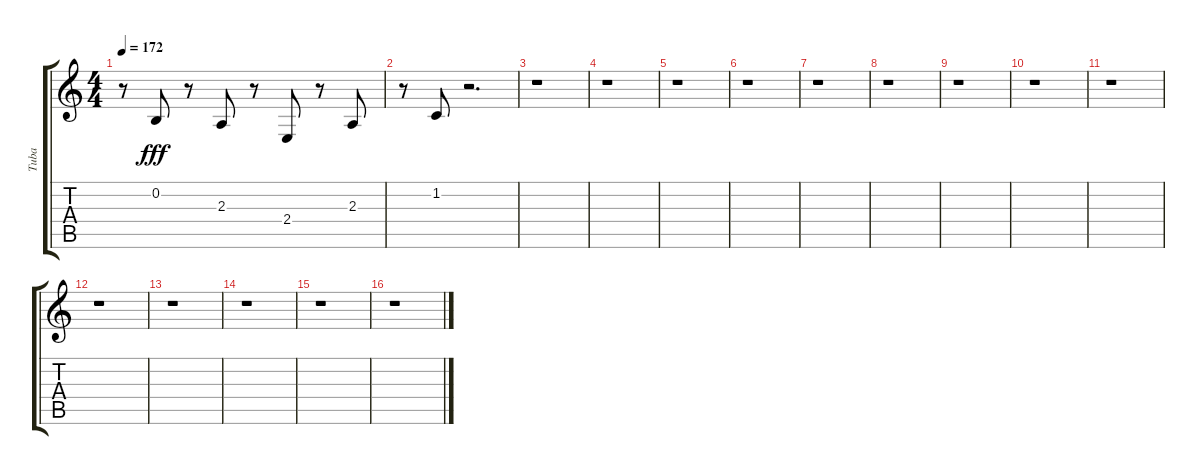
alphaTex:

\track ("Tuba" "Tuba") {instrument tuba}
\staff {score tabs}
\tuning (E4 B3 G3 D3 A2 E2) {hide}
\ts (4 4)
\tempo 172
\clef g2
\ks c
r.8{dy fff} 0.2.8 r.8 2.3.8 r.8 2.4.8 r.8 2.3.8 |
r.8 1.2.8 r.2{d} |
r.1 |
r.1 |
r.1 |
r.1 |
r.1 |
r.1 |
r.1 |
r.1 |
r.1 |
r.1 |
r.1 |
r.1 |
r.1 |
r.1
